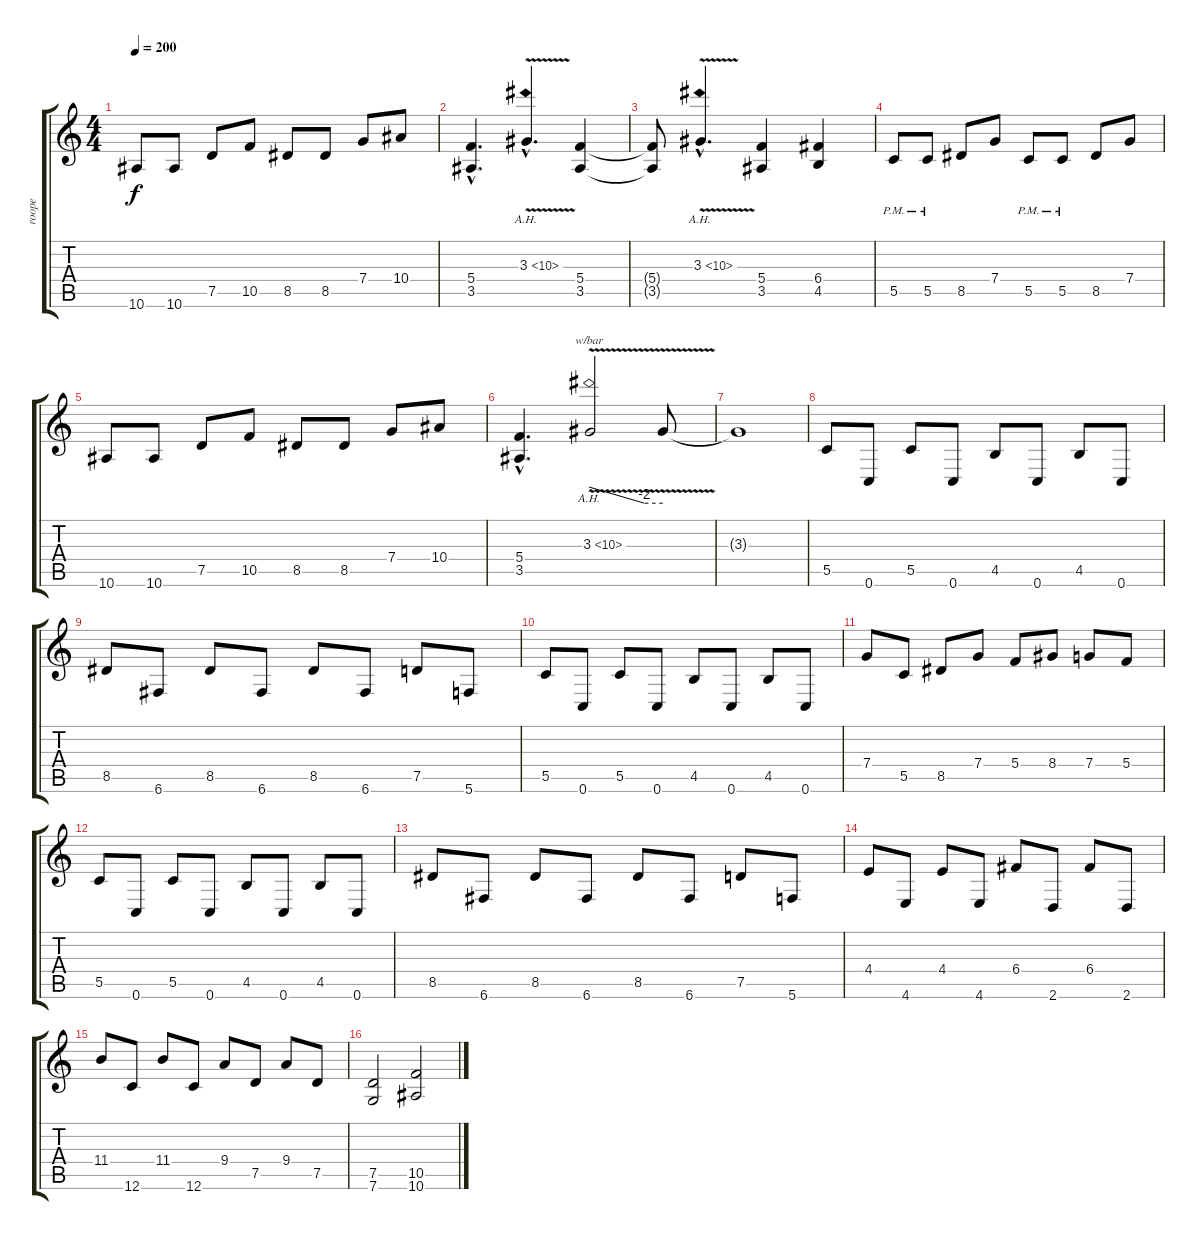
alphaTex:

\track ("roope" "roope") {instrument distortionguitar}
\staff {score tabs}
\tuning (D4 A3 F3 C3 G2 C2) {hide}
\ts (4 4)
\tempo 200
\clef g2
\ks c
10.6.8{dy f} 10.6.8 7.5.8 10.5.8 8.5.8 8.5.8 7.4.8 10.4.8 |
(5.4{hac} 3.5{hac}).4{d} 3.3{ah 7 v hac}.4{d} (5.4 3.5).4 |
(5.4{t} 3.5{t}).8 3.3{ah 7 v hac}.4{d} (5.4 3.5).4 (6.4 4.5).4 |
5.5{pm}.8 5.5{pm}.8 8.5.8 7.4.8 5.5{pm}.8 5.5{pm}.8 8.5.8 7.4.8 |
10.6.8 10.6.8 7.5.8 10.5.8 8.5.8 8.5.8 7.4.8 10.4.8 |
(5.4{hac} 3.5{hac}).4{d} 3.3{ah 7 v}.2{tbe (custom default 0 0 45 -8 60 -8)} 3.3{t}.8 |
3.3{t}.1 |
5.5.8 0.6.8 5.5.8 0.6.8 4.5.8 0.6.8 4.5.8 0.6.8 |
8.5.8 6.6.8 8.5.8 6.6.8 8.5.8 6.6.8 7.5.8 5.6.8 |
5.5.8 0.6.8 5.5.8 0.6.8 4.5.8 0.6.8 4.5.8 0.6.8 |
7.4.8 5.5.8 8.5.8 7.4.8 5.4.8 8.4.8 7.4.8 5.4.8 |
5.5.8 0.6.8 5.5.8 0.6.8 4.5.8 0.6.8 4.5.8 0.6.8 |
8.5.8 6.6.8 8.5.8 6.6.8 8.5.8 6.6.8 7.5.8 5.6.8 |
4.4.8 4.6.8 4.4.8 4.6.8 6.4.8 2.6.8 6.4.8 2.6.8 |
11.4.8 12.6.8 11.4.8 12.6.8 9.4.8 7.5.8 9.4.8 7.5.8 |
(7.5 7.6).2 (10.5 10.6).2
